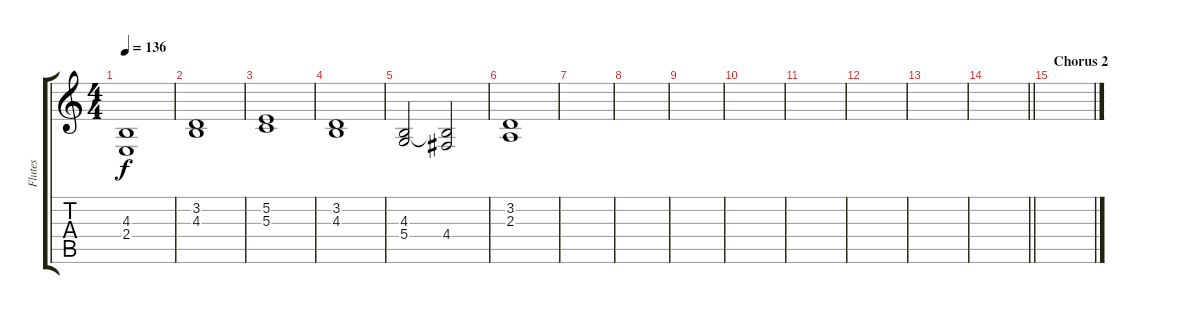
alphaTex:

\track ("Flutes" "Flutes") {instrument flute}
\staff {score tabs}
\tuning (E4 B3 G3 D3 A2 E2) {hide}
\ts (4 4)
\tempo 136
\clef g2
\ks c
(4.3 2.4).1{dy f} |
(3.2 4.3).1 |
(5.2 5.3).1 |
(3.2 4.3).1 |
(4.3 5.4).2 (4.3{t} 4.4).2 |
(3.2 2.3).1 |
|
|
|
|
|
|
|
\barLineRight lightlight
|
\section ("" "Chorus 2")
